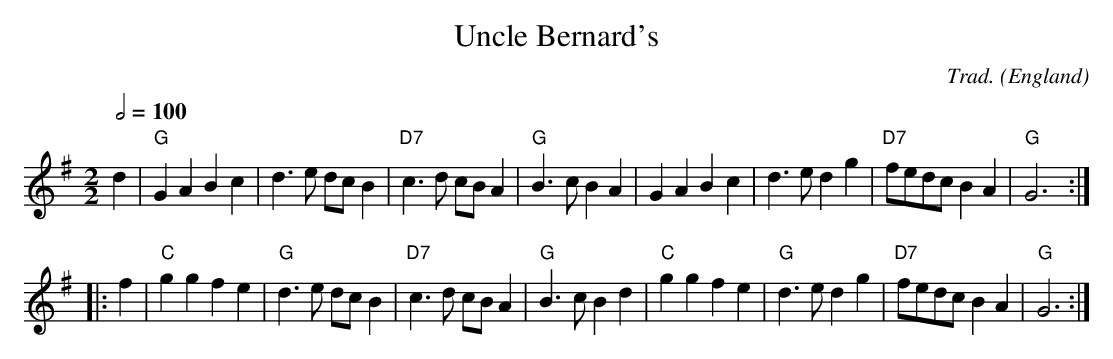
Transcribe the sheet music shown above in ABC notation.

X:1
T:Uncle Bernard's
C:Trad.
O:England
M:2/2
L:1/4
Q:1/2=100
K:G
d|"G"GA Bc|d>e d/c/B|"D7"c>d c/B/A|"G"B>c BA|GA Bc|d>e dg|"D7"f/e/d/c/ BA|"G"G2>:|
|:f2|"C"gg fe|"G"d>e d/c/B|"D7"c>d c/B/A|"G"B>c Bd|"C"gg fe|"G"d>e dg|"D7"f/e/d/c/ BA|"G"G3:|
